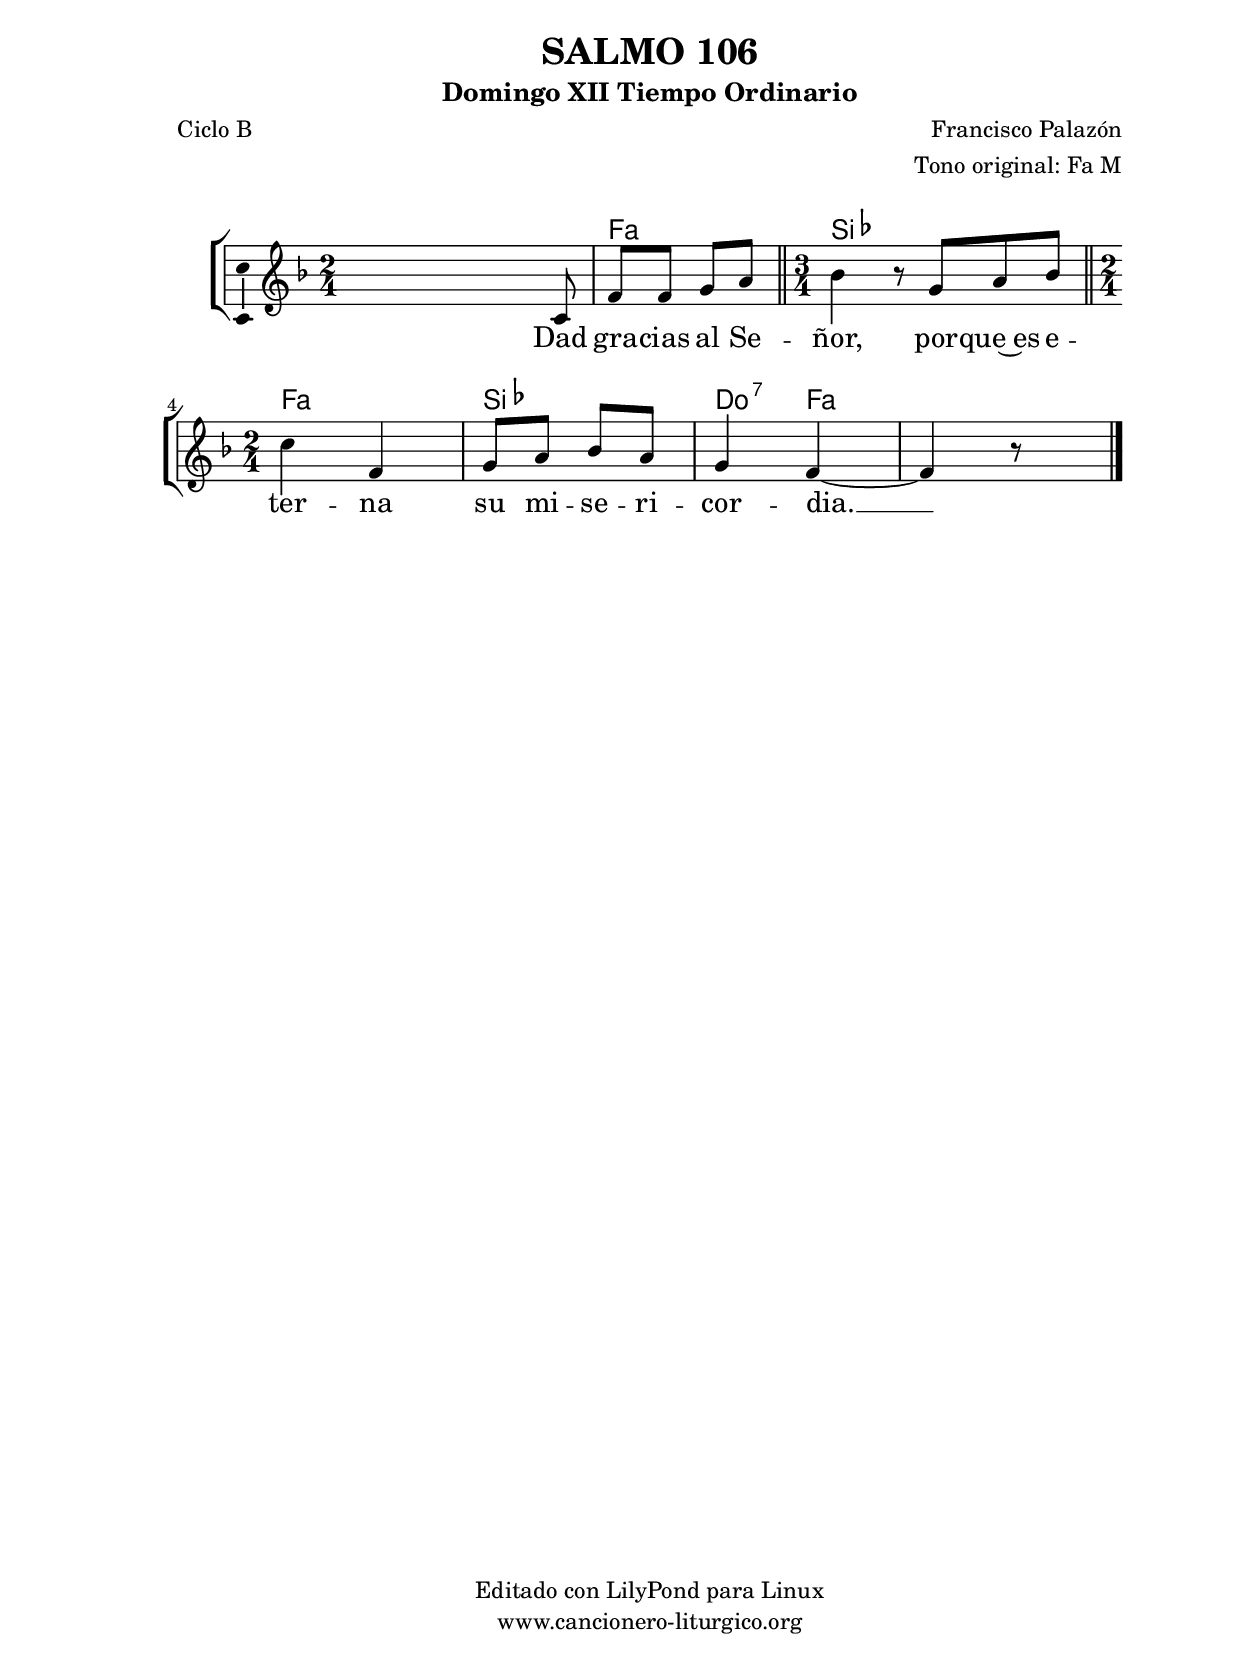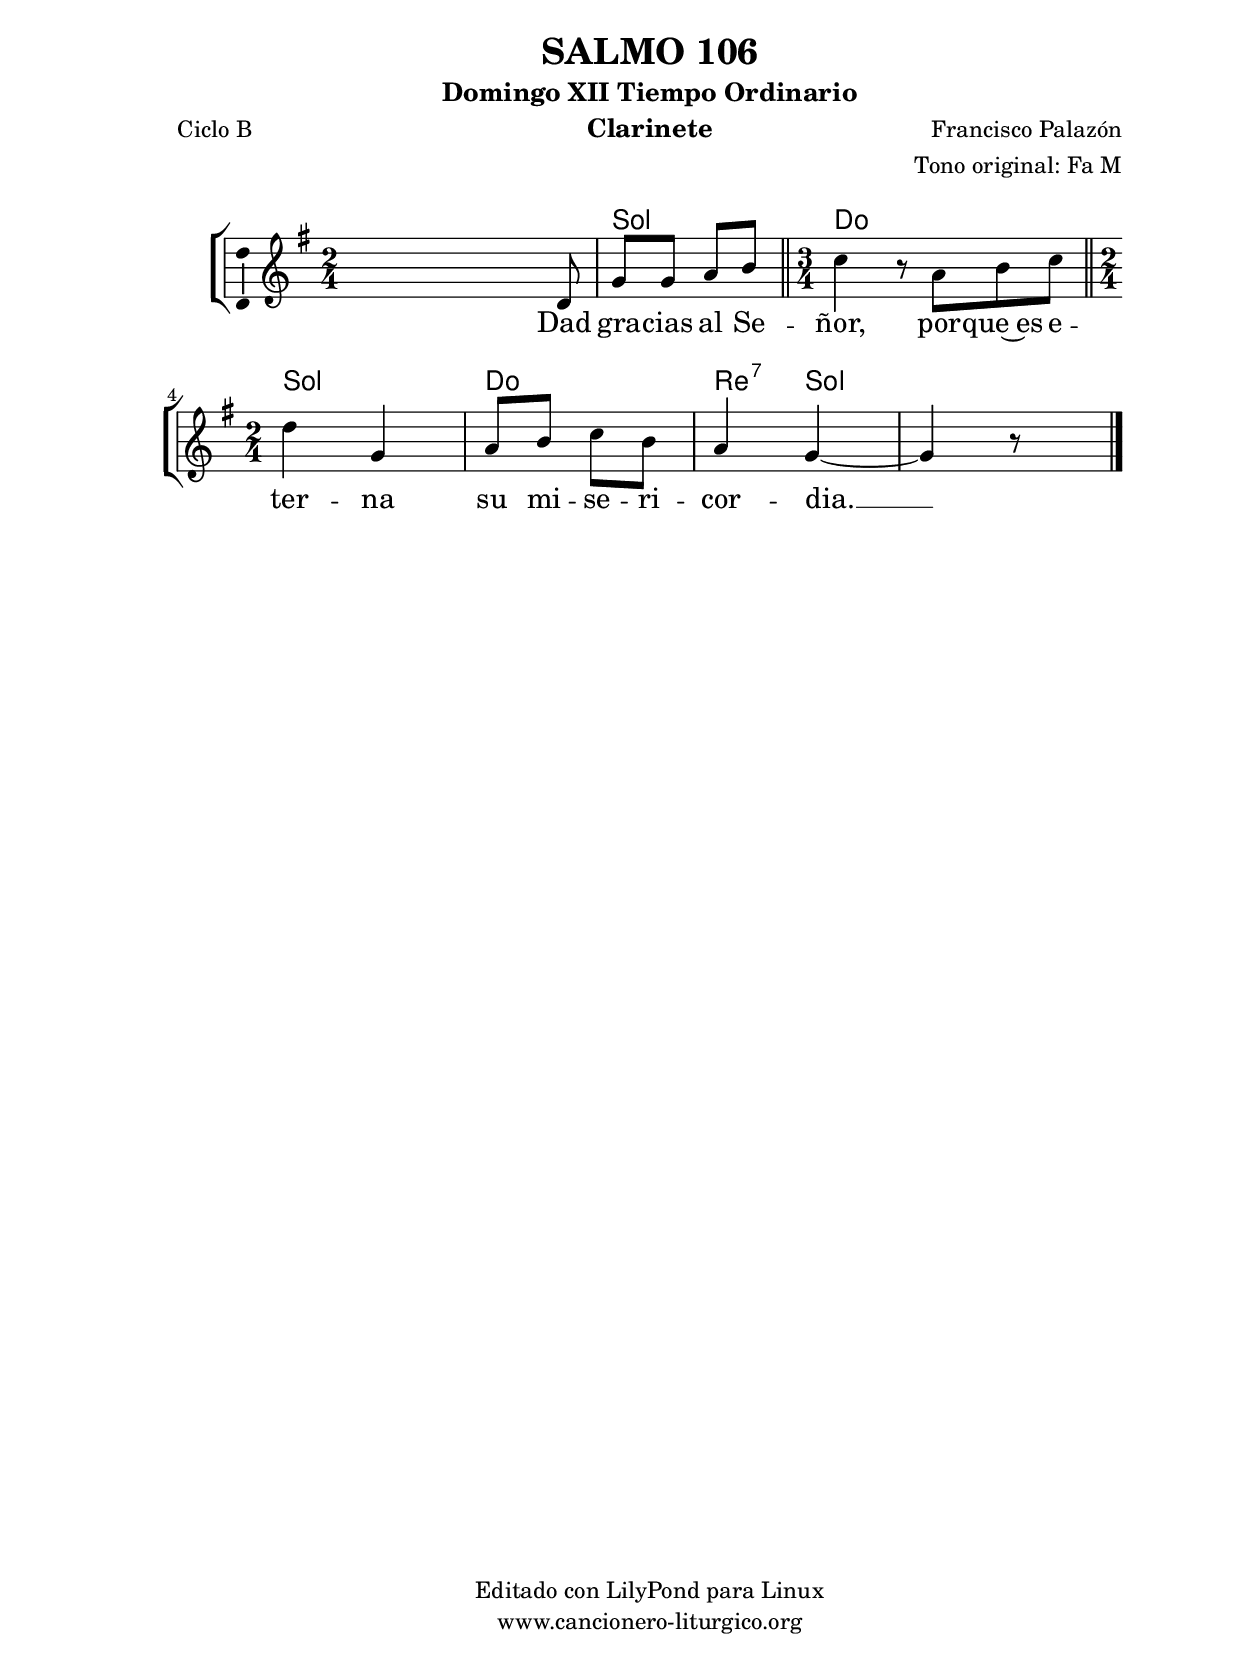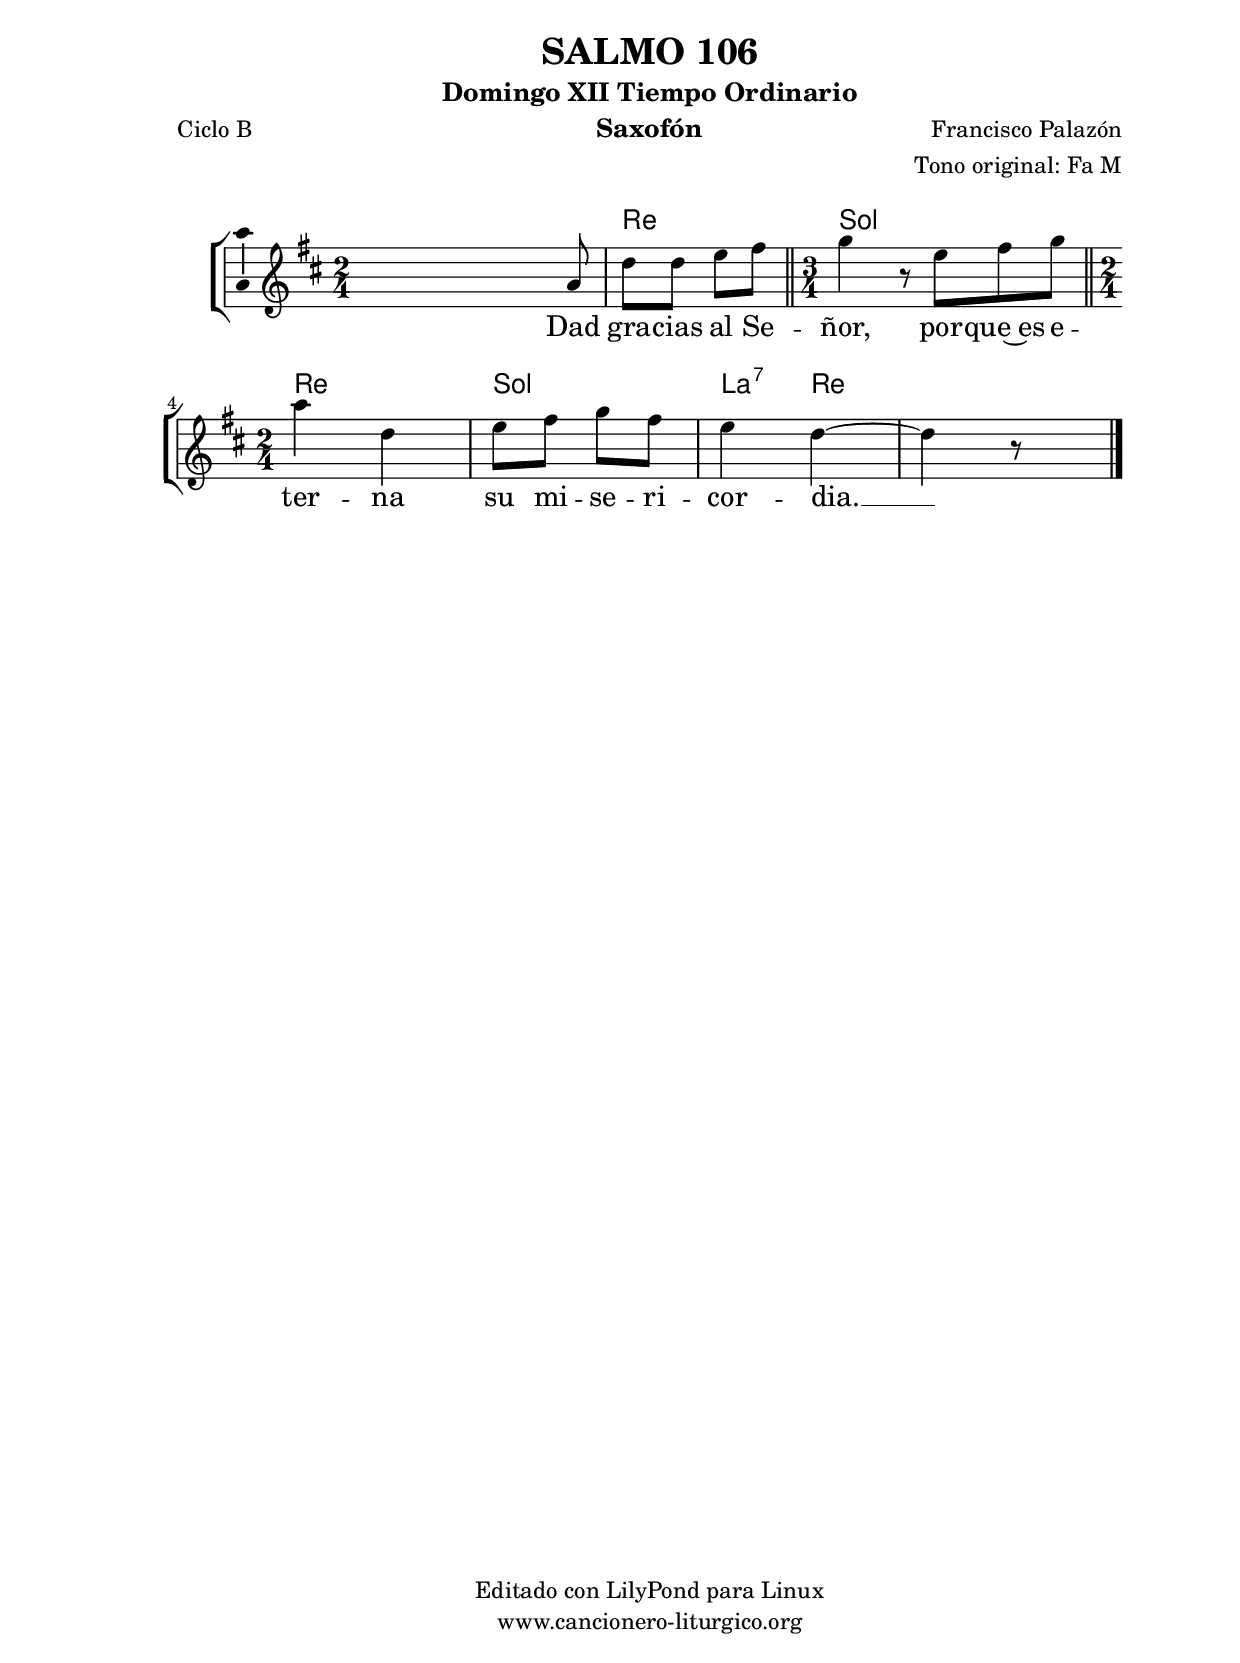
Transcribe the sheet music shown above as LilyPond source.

%
%para convertir .midi en .wav:
%timidity filename.midi -Ow -o finename.wav
%
%
%Para convertir de .wav a .mp3:
%lame -h -m j filename.wav
%
%
%para escuchar el midi:
%timidity nombrefichero.midi
%


%versión de lilypond para la que se ha escrito esta partitura:
\version "2.16.0"

	%Tamaño papel
	#(set-default-paper-size "a4")
	%Tamaño partitura
	#(set-global-staff-size 20)
	%No responde al pulsar sobre una nota
	#(ly:set-option 'point-and-click #f)

%parámetros del encabezamiento:
\header {
	title = "SALMO 106"
	subtitle = "Domingo XII Tiempo Ordinario"
	composer = "Francisco Palazón"
	poet = "Ciclo B"
	meter = ""
	arranger = "Tono original: Fa M"
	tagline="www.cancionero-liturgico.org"
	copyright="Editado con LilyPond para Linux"
	}

%parámetros asociados al papel:
\paper  {
	oddHeaderMarkup = \markup {\fill-line { \on-the-fly #not-first-page \fromproperty #'header:title \on-the-fly #not-first-page \fromproperty #'header:composer }}
	evenHeaderMarkup = \markup {\fill-line { \fromproperty #'header:composer \fromproperty #'header:title }}
	#(set-paper-size "a4")
	print-page-number = ##f
	first-page-number = 1
	print-first-page-number = ##f
%	head-separation = 3.0 \cm
	top-margin = 2.0 \cm
	bottom-margin = 0.5\cm
%%%	bottom-margin = -1.0\cm
	left-margin = 3.0 \cm
	line-width = 16.0 \cm 
	indent = 8\mm
	interscoreline = 2.\mm
	between-system-space = 15\mm
%	para que las partituras no llenen la hoja:
	ragged-bottom = ##t
%	idem para la última hoja:
	ragged-last-bottom = ##f
%	para que las partituras llenen el ancho del papel:
	ragged-last = ##f
	after-title-space = 2.5 \cm
%page-count=1
%system-count=8

	%Flexible Vertical Spacing
%	markup-markup-spacing =
%	#'((basic-distance . 15) (minimum-distance . 15) (padding . 3))
	markup-system-spacing =
	#'((basic-distance . 15) (minimum-distance . 15) (padding . 3))
	system-system-spacing =
	#'((basic-distance . 15) (minimum-distance . 15) (padding . 3))
	score-system-spacing =
	#'((basic-distance . 15) (minimum-distance . 15) (padding . 5))
%	top-system-spacing = % header
%	#'((basic-distance . 8) (minimum-distance . 0) (padding . 3))
%	top-markup-spacing =
%	#'((basic-distance . 20) (minimum-distance . 20) (padding . 3))
	last-bottom-spacing = % footer
	#'((basic-distance . 5) (minimum-distance . 5) (padding . 3))
%	score-markup-spacing =
%	#'((basic-distance . 16) (minimum-distance . 13) (padding . 3))

	}


%parámetros que afectan a toda la partitura:
global =  {
	%clave de sol (G):
	\clef G
	%armadura:
%	\transpose a bes
	\key f \major
	\tempo 4=90
	\set Score.tempoHideNote = ##t
	}


acordes = {
	\italianChords
	\chordmode {
%	\transpose a bes
{

s2
f2 bes2. f2 bes c4:7 f s2

	}
	}
}


melodia = 
%	\transpose a bes
{
	\relative c'{

\time 2/4
s4 s8 c8
f8 f g a

\bar "||"
\time 3/4
bes4 r8 g8 a bes

\bar "||"
\time 2/4
c4 f,
g8 a bes a
g4 f~
f4 r8 s8

	\bar "|."
	}
	}


texto = \lyricmode {
Dad gra -- cias al Se -- ñor,
por -- que~es e -- ter -- na su mi -- se -- ri -- cor -- dia. __
	}


acordesStaff = \context ChordNames = acordesStaff <<
	\set chordChanges = ##t
	\acordes
	>>


vozStaff = \context Voice = vozStaff
\with {\consists "Ambitus_engraver"}
<<
%	\set Staff.instrumentName = ""
%	\set Staff.shortInstrumentName = ""
%	\set Staff.midiInstrument = #"clarinet"
%	\set Staff.midiInstrument = #"cello"
%	\set Staff.midiInstrument = #"flute"
	\set Staff.midiInstrument = #"electric guitar (jazz)"
%	\set Staff.midiInstrument = #"english horn"
%	\set Staff.midiInstrument = #"violin"
%	\set Staff.midiInstrument = #"glockenspiel"
	\set Staff.midiMinimumVolume = #0.7
	\set Staff.midiMaximumVolume = #0.9
	\global
	\melodia
	>>


textoStaff = \context Lyrics = textoStaff <<
	\lyricsto vozStaff \texto
	>>

\book {
	\score {
		\context ChoirStaff {
			\override StaffGroup.SystemStartBracket #'collapse-height = #1
			\override Score.SystemStartBar #'collapse-height = #1
			<<
			\acordesStaff
			\vozStaff
			\textoStaff
			>>
			}
		\layout {
	    		\context {
				\Lyrics
				\override LyricText #'font-size = #2
				}
	   		 \context {
				\Score
				%fontSize = #3
				\override StaffSymbol #'staff-space = #(magstep +3)
				%\override Beam #'thickness = #0.55
				%\override SpacingSpanner #'spacing-increment = #1.0
				%\override Slur #'height-limit = #1.5
				}
			}
		}
	\score {
		\unfoldRepeats
		\context ChoirStaff {
			<<
			\acordesStaff
			\vozStaff
			>>
			}
		\midi {
	  		\context {
	  			\Score
				tempoWholesPerMinute = #(ly:make-moment 70 4)
				}
			}
		}
	}

%Partitura para clarinete
#(define output-suffix "C")
\book {
	\header{
		instrument = "Clarinete"
		}
	\score {
		\context ChoirStaff {
			\override StaffGroup.SystemStartBracket #'collapse-height = #1
			\override Score.SystemStartBar #'collapse-height = #1
\transpose c d
			<<
			\acordesStaff
			\vozStaff
			\textoStaff
			>>
			}
		\layout {
	    		\context {
				\Lyrics
				\override LyricText #'font-size = #2
				}
	   		 \context {
				\Score
				%fontSize = #3
				\override StaffSymbol #'staff-space = #(magstep +3)
				%\override Beam #'thickness = #0.55
				%\override SpacingSpanner #'spacing-increment = #1.0
				%\override Slur #'height-limit = #1.5
				}
			}
		}
	}

%Partitura para saxofón
#(define output-suffix "S")
\book {
	\header{
		instrument = "Saxofón"
		}
	\score {
		\context ChoirStaff {
			\override StaffGroup.SystemStartBracket #'collapse-height = #1
			\override Score.SystemStartBar #'collapse-height = #1
\transpose c a
			<<
			\acordesStaff
			\vozStaff
			\textoStaff
			>>
			}
		\layout {
	    		\context {
				\Lyrics
				\override LyricText #'font-size = #2
				}
	   		 \context {
				\Score
				%fontSize = #3
				\override StaffSymbol #'staff-space = #(magstep +3)
				%\override Beam #'thickness = #0.55
				%\override SpacingSpanner #'spacing-increment = #1.0
				%\override Slur #'height-limit = #1.5
				}
			}
		}
	}

